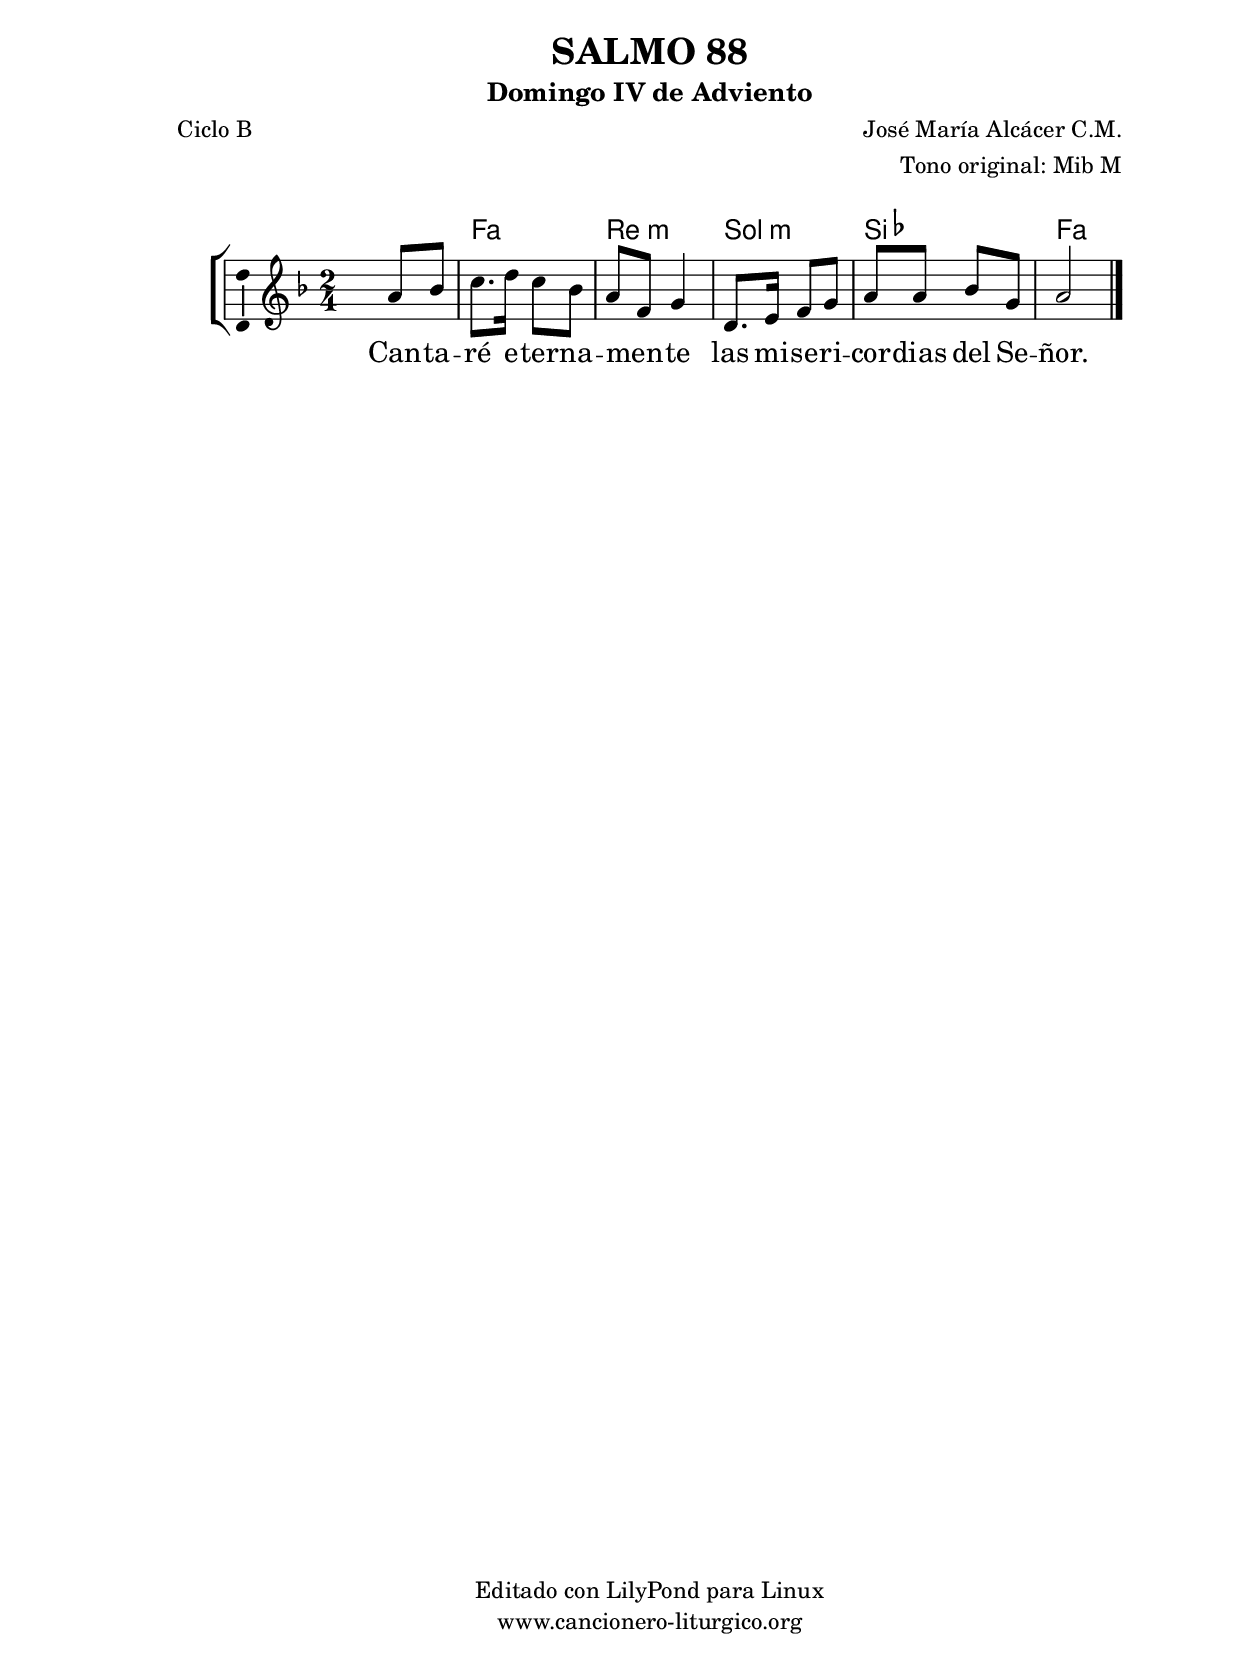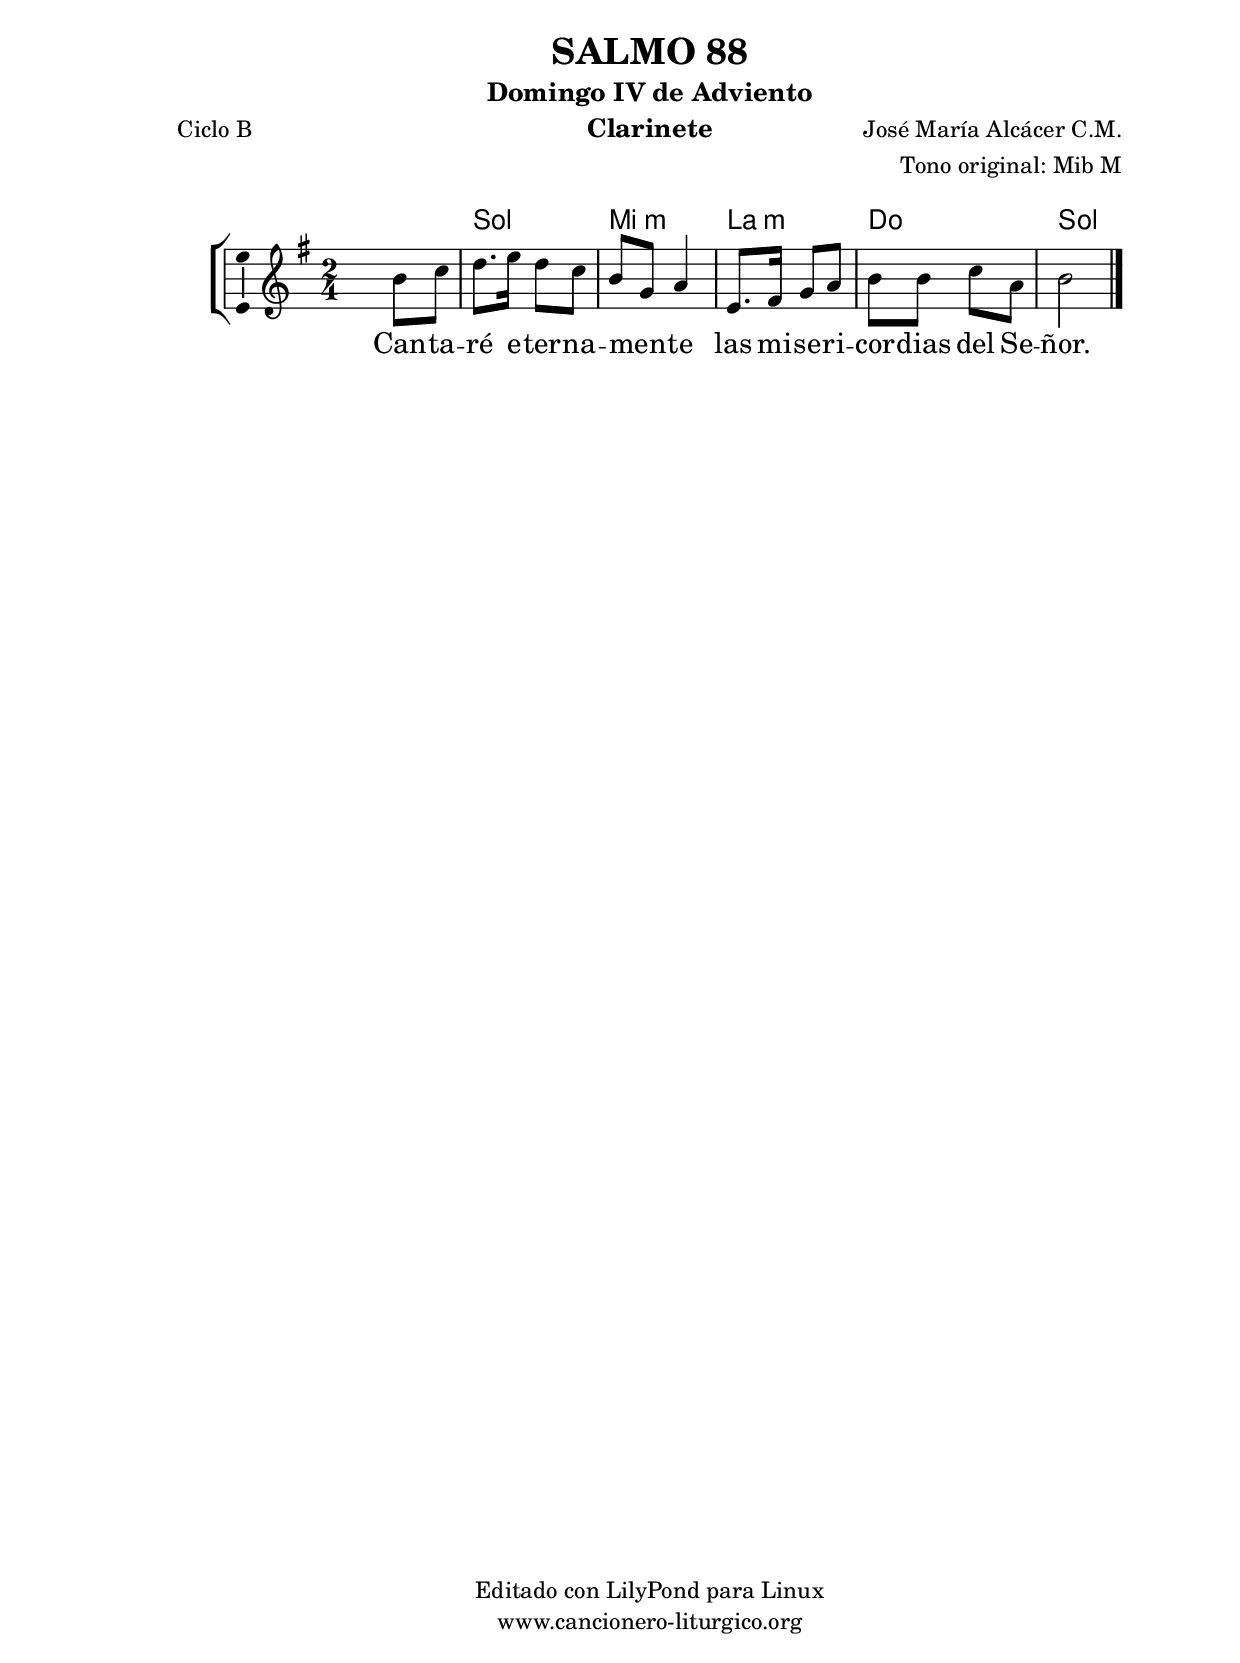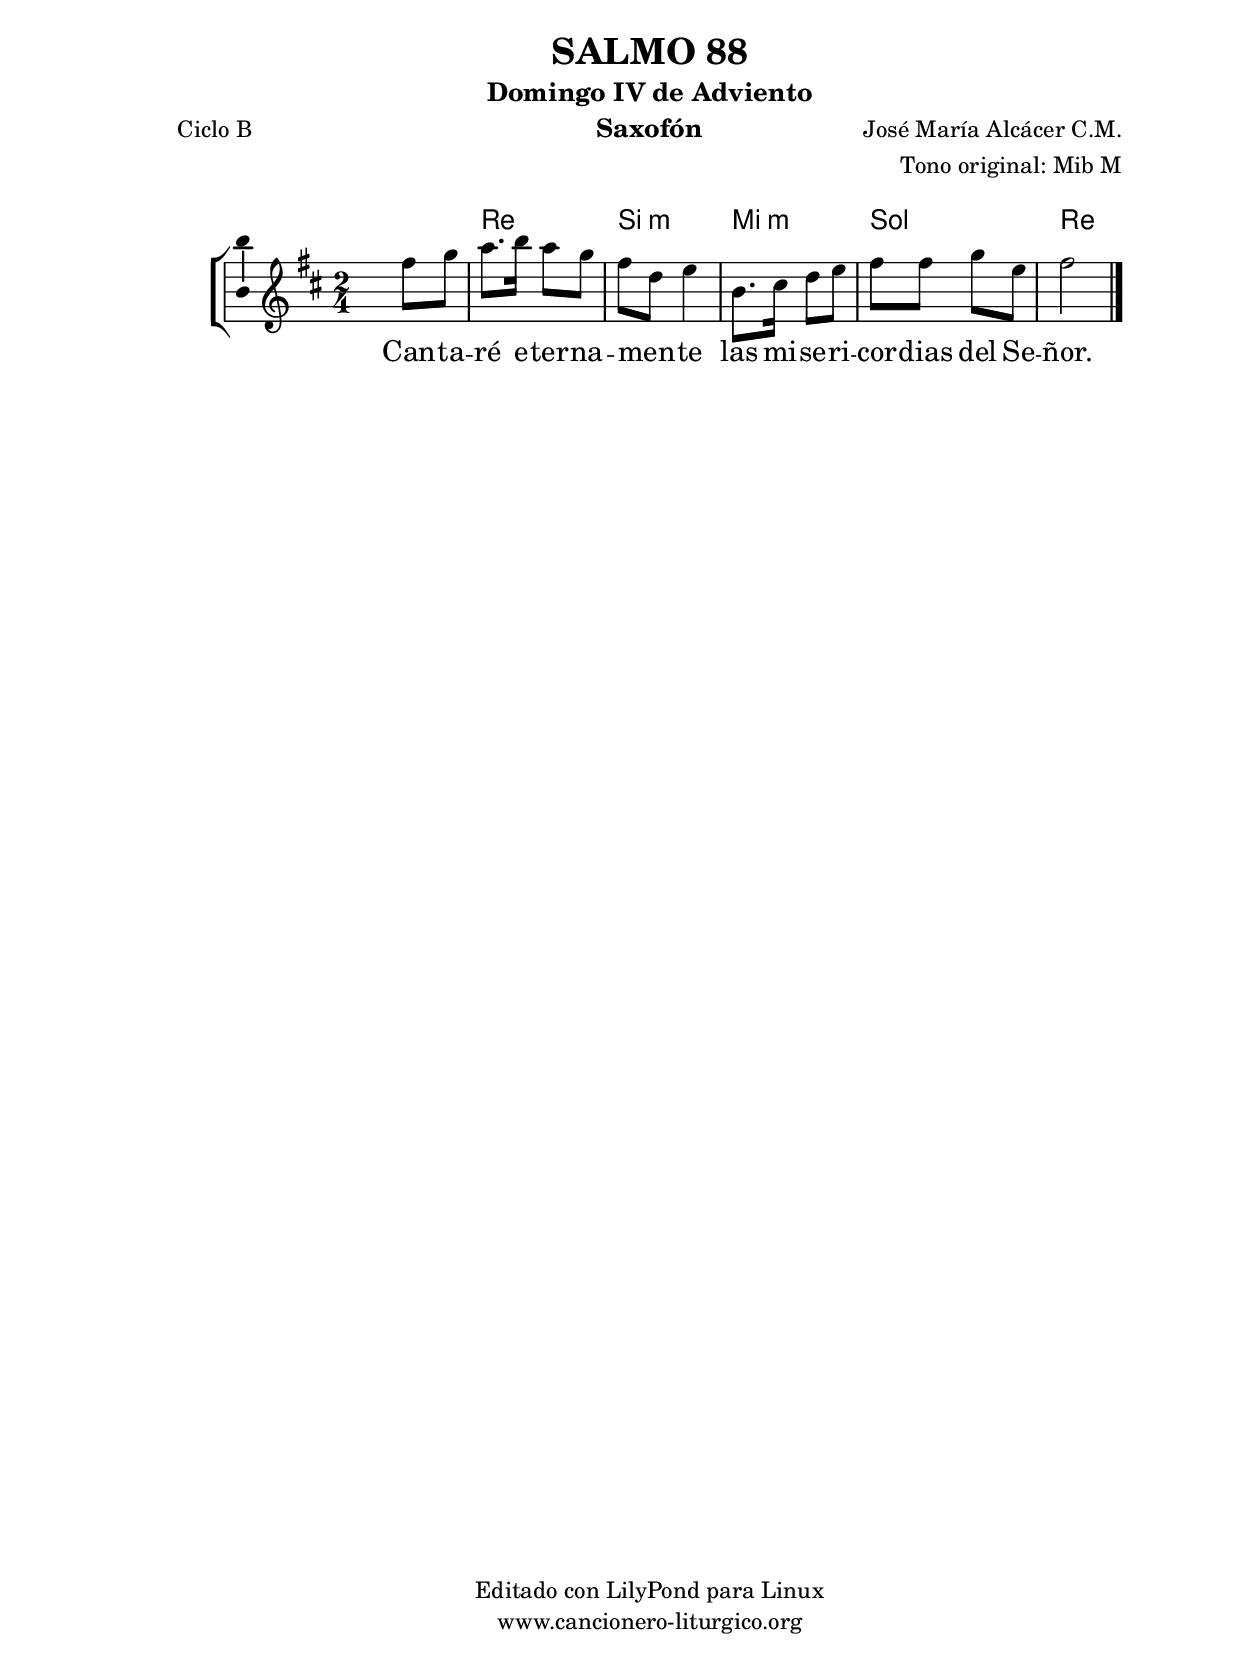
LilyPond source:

%
%para convertir .midi en .wav:
%timidity filename.midi -Ow -o finename.wav
%
%
%Para convertir de .wav a .mp3:
%lame -h -m j filename.wav
%
%
%para escuchar el midi:
%timidity nombrefichero.midi
%


%versión de lilypond para la que se ha escrito esta partitura:
\version "2.16.0"

	%Tamaño papel
	#(set-default-paper-size "a4")
	%Tamaño partitura
	#(set-global-staff-size 20)
	%No responde al pulsar sobre una nota
	#(ly:set-option 'point-and-click #f)

%parámetros del encabezamiento:
\header {
	title = "SALMO 88"
	subtitle = "Domingo IV de Adviento"
	composer = "José María Alcácer C.M."
	poet = "Ciclo B"
	meter = ""
	arranger = "Tono original: Mib M"
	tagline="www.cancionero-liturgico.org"
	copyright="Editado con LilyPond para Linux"
	}

%parámetros asociados al papel:
\paper  {
	oddHeaderMarkup = \markup {\fill-line { \on-the-fly #not-first-page \fromproperty #'header:title \on-the-fly #not-first-page \fromproperty #'header:composer }}
	evenHeaderMarkup = \markup {\fill-line { \fromproperty #'header:composer \fromproperty #'header:title }}
	#(set-paper-size "a4")
	print-page-number = ##f
	first-page-number = 1
	print-first-page-number = ##f
%	head-separation = 3.0 \cm
	top-margin = 2.0 \cm
	bottom-margin = 0.5\cm
%%%	bottom-margin = -1.0\cm
	left-margin = 3.0 \cm
	line-width = 16.0 \cm 
	indent = 8\mm
	interscoreline = 2.\mm
	between-system-space = 15\mm
%	para que las partituras no llenen la hoja:
	ragged-bottom = ##t
%	idem para la última hoja:
	ragged-last-bottom = ##f
%	para que las partituras llenen el ancho del papel:
	ragged-last = ##f
	after-title-space = 2.5 \cm
%page-count=1
%system-count=8

	%Flexible Vertical Spacing
%	markup-markup-spacing =
%	#'((basic-distance . 15) (minimum-distance . 15) (padding . 3))
	markup-system-spacing =
	#'((basic-distance . 15) (minimum-distance . 15) (padding . 3))
	system-system-spacing =
	#'((basic-distance . 15) (minimum-distance . 15) (padding . 3))
	score-system-spacing =
	#'((basic-distance . 15) (minimum-distance . 15) (padding . 5))
%	top-system-spacing = % header
%	#'((basic-distance . 8) (minimum-distance . 0) (padding . 3))
%	top-markup-spacing =
%	#'((basic-distance . 20) (minimum-distance . 20) (padding . 3))
	last-bottom-spacing = % footer
	#'((basic-distance . 5) (minimum-distance . 5) (padding . 3))
%	score-markup-spacing =
%	#'((basic-distance . 16) (minimum-distance . 13) (padding . 3))

	}


%parámetros que afectan a toda la partitura:
global =  {
	%clave de sol (G):
	\clef G
	%armadura:
	\transpose ees f
	\key ees \major
	\tempo 4=60
	\set Score.tempoHideNote = ##t
	}


acordes = {
	\italianChords
	\chordmode {
	\transpose ees f
{

s2
ees2 c:m f:m aes ees
	}
	}
}

melodia = 
	\transpose ees f
{
	\relative c''{

\time 2/4
s4 g8 aes
bes8. c16 bes8 aes
g8 ees f4
c8. d16 ees8 f
g8 g aes f
g2

	\bar "|."
	}
	}


texto = \lyricmode {
Can -- ta -- ré e -- ter -- na -- men -- _ te las mi -- se -- ri -- cor -- dias del Se -- ñor.
	}


acordesStaff = \context ChordNames = acordesStaff <<
	\set chordChanges = ##t
	\acordes
	>>


vozStaff = \context Voice = vozStaff
\with {\consists "Ambitus_engraver"}
<<
%	\set Staff.instrumentName = ""
%	\set Staff.shortInstrumentName = ""
%	\set Staff.midiInstrument = #"clarinet"
%	\set Staff.midiInstrument = #"cello"
%	\set Staff.midiInstrument = #"flute"
	\set Staff.midiInstrument = #"electric guitar (jazz)"
%	\set Staff.midiInstrument = #"english horn"
%	\set Staff.midiInstrument = #"violin"
%	\set Staff.midiInstrument = #"glockenspiel"
	\set Staff.midiMinimumVolume = #0.7
	\set Staff.midiMaximumVolume = #0.9
	\global
	\melodia
	>>


textoStaff = \context Lyrics = textoStaff <<
	\lyricsto vozStaff \texto
	>>

\book {
	\score {
		\context ChoirStaff {
			\override StaffGroup.SystemStartBracket #'collapse-height = #1
			\override Score.SystemStartBar #'collapse-height = #1
			<<
			\acordesStaff
			\vozStaff
			\textoStaff
			>>
			}
		\layout {
	    		\context {
				\Lyrics
				\override LyricText #'font-size = #2
				}
	   		 \context {
				\Score
				%fontSize = #3
				\override StaffSymbol #'staff-space = #(magstep +3)
				%\override Beam #'thickness = #0.55
				%\override SpacingSpanner #'spacing-increment = #1.0
				%\override Slur #'height-limit = #1.5
				}
			}
		}
	\score {
		\unfoldRepeats
		\context ChoirStaff {
			<<
			\acordesStaff
			\vozStaff
			>>
			}
		\midi {
	  		\context {
	  			\Score
				tempoWholesPerMinute = #(ly:make-moment 70 4)
				}
			}
		}
	}

%Partitura para clarinete
#(define output-suffix "C")
\book {
	\header{
		instrument = "Clarinete"
		}
	\score {
		\context ChoirStaff {
			\override StaffGroup.SystemStartBracket #'collapse-height = #1
			\override Score.SystemStartBar #'collapse-height = #1
\transpose c d
			<<
			\acordesStaff
			\vozStaff
			\textoStaff
			>>
			}
		\layout {
	    		\context {
				\Lyrics
				\override LyricText #'font-size = #2
				}
	   		 \context {
				\Score
				%fontSize = #3
				\override StaffSymbol #'staff-space = #(magstep +3)
				%\override Beam #'thickness = #0.55
				%\override SpacingSpanner #'spacing-increment = #1.0
				%\override Slur #'height-limit = #1.5
				}
			}
		}
	}

%Partitura para saxofón
#(define output-suffix "S")
\book {
	\header{
		instrument = "Saxofón"
		}
	\score {
		\context ChoirStaff {
			\override StaffGroup.SystemStartBracket #'collapse-height = #1
			\override Score.SystemStartBar #'collapse-height = #1
\transpose c a
			<<
			\acordesStaff
			\vozStaff
			\textoStaff
			>>
			}
		\layout {
	    		\context {
				\Lyrics
				\override LyricText #'font-size = #2
				}
	   		 \context {
				\Score
				%fontSize = #3
				\override StaffSymbol #'staff-space = #(magstep +3)
				%\override Beam #'thickness = #0.55
				%\override SpacingSpanner #'spacing-increment = #1.0
				%\override Slur #'height-limit = #1.5
				}
			}
		}
	}

